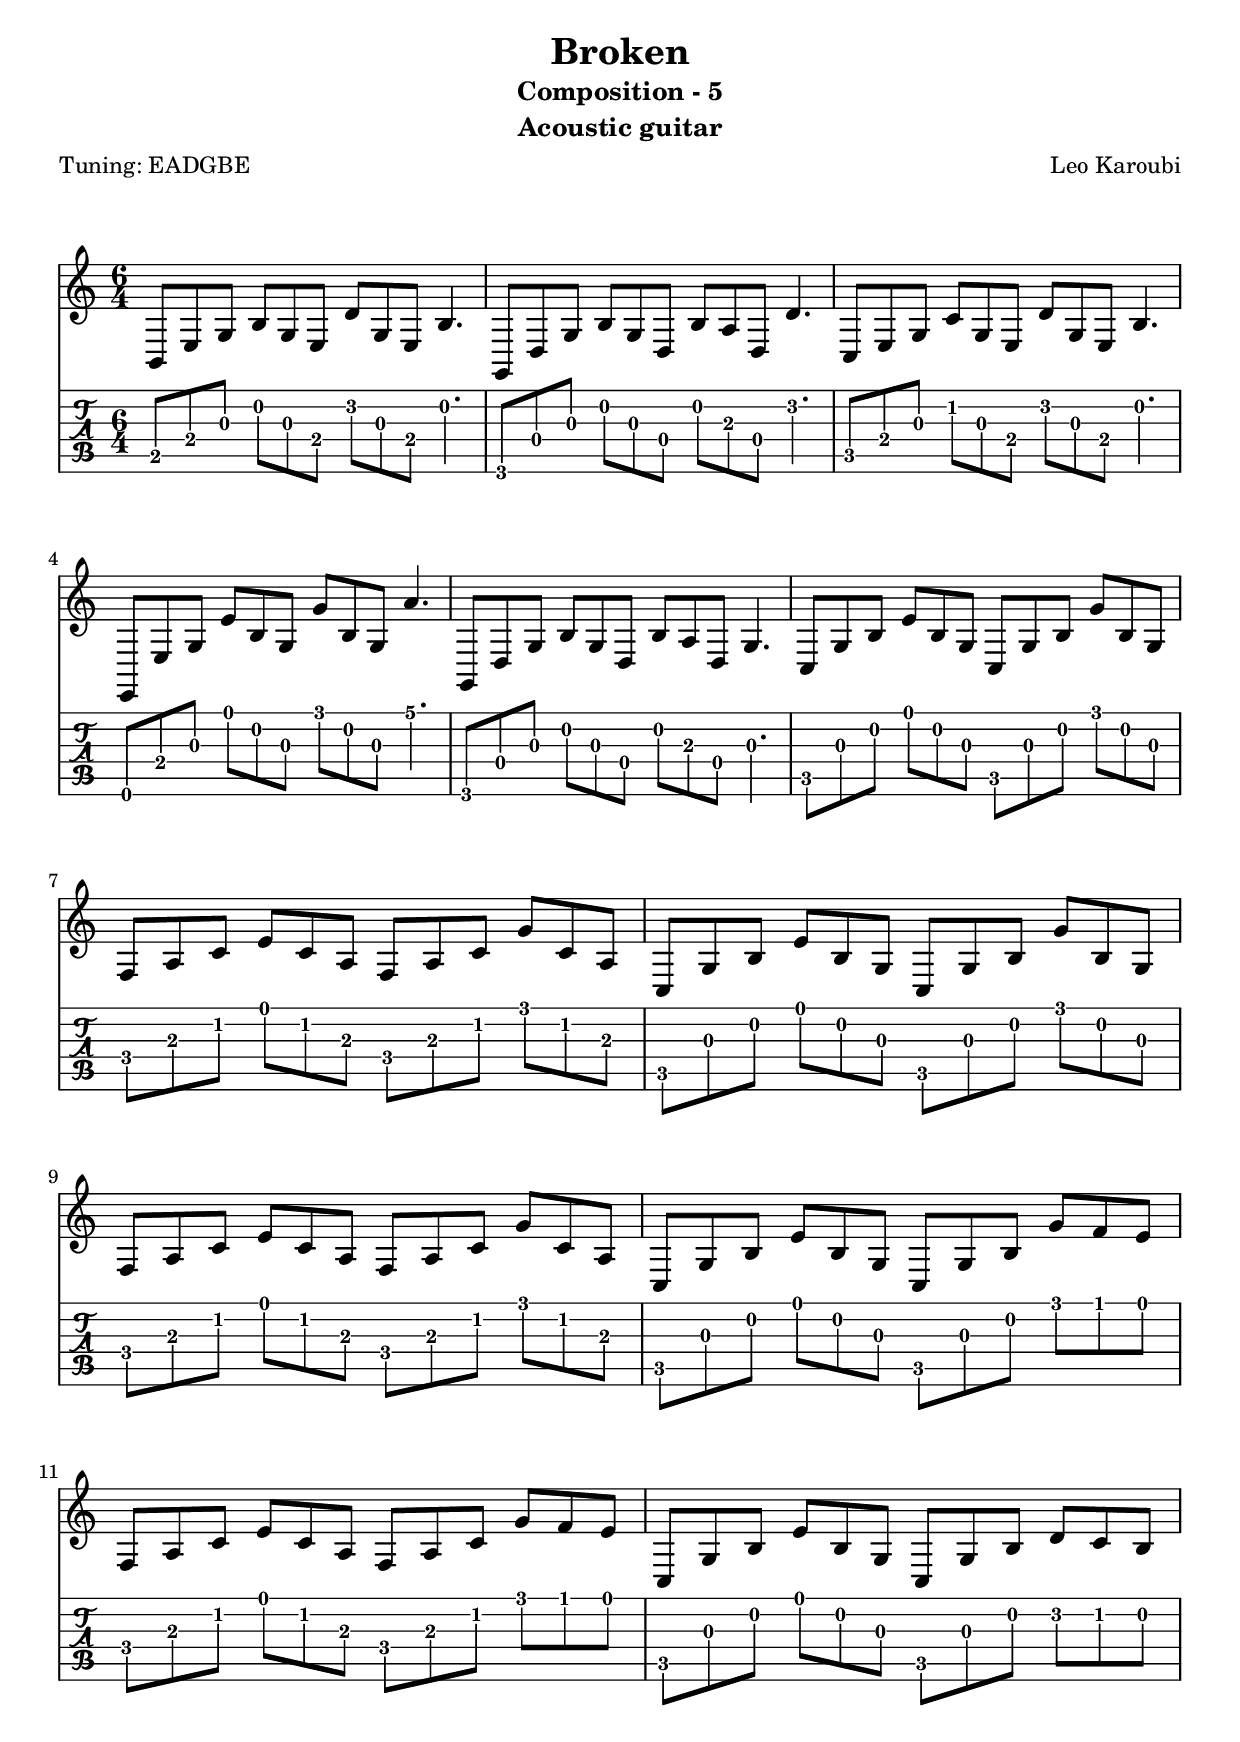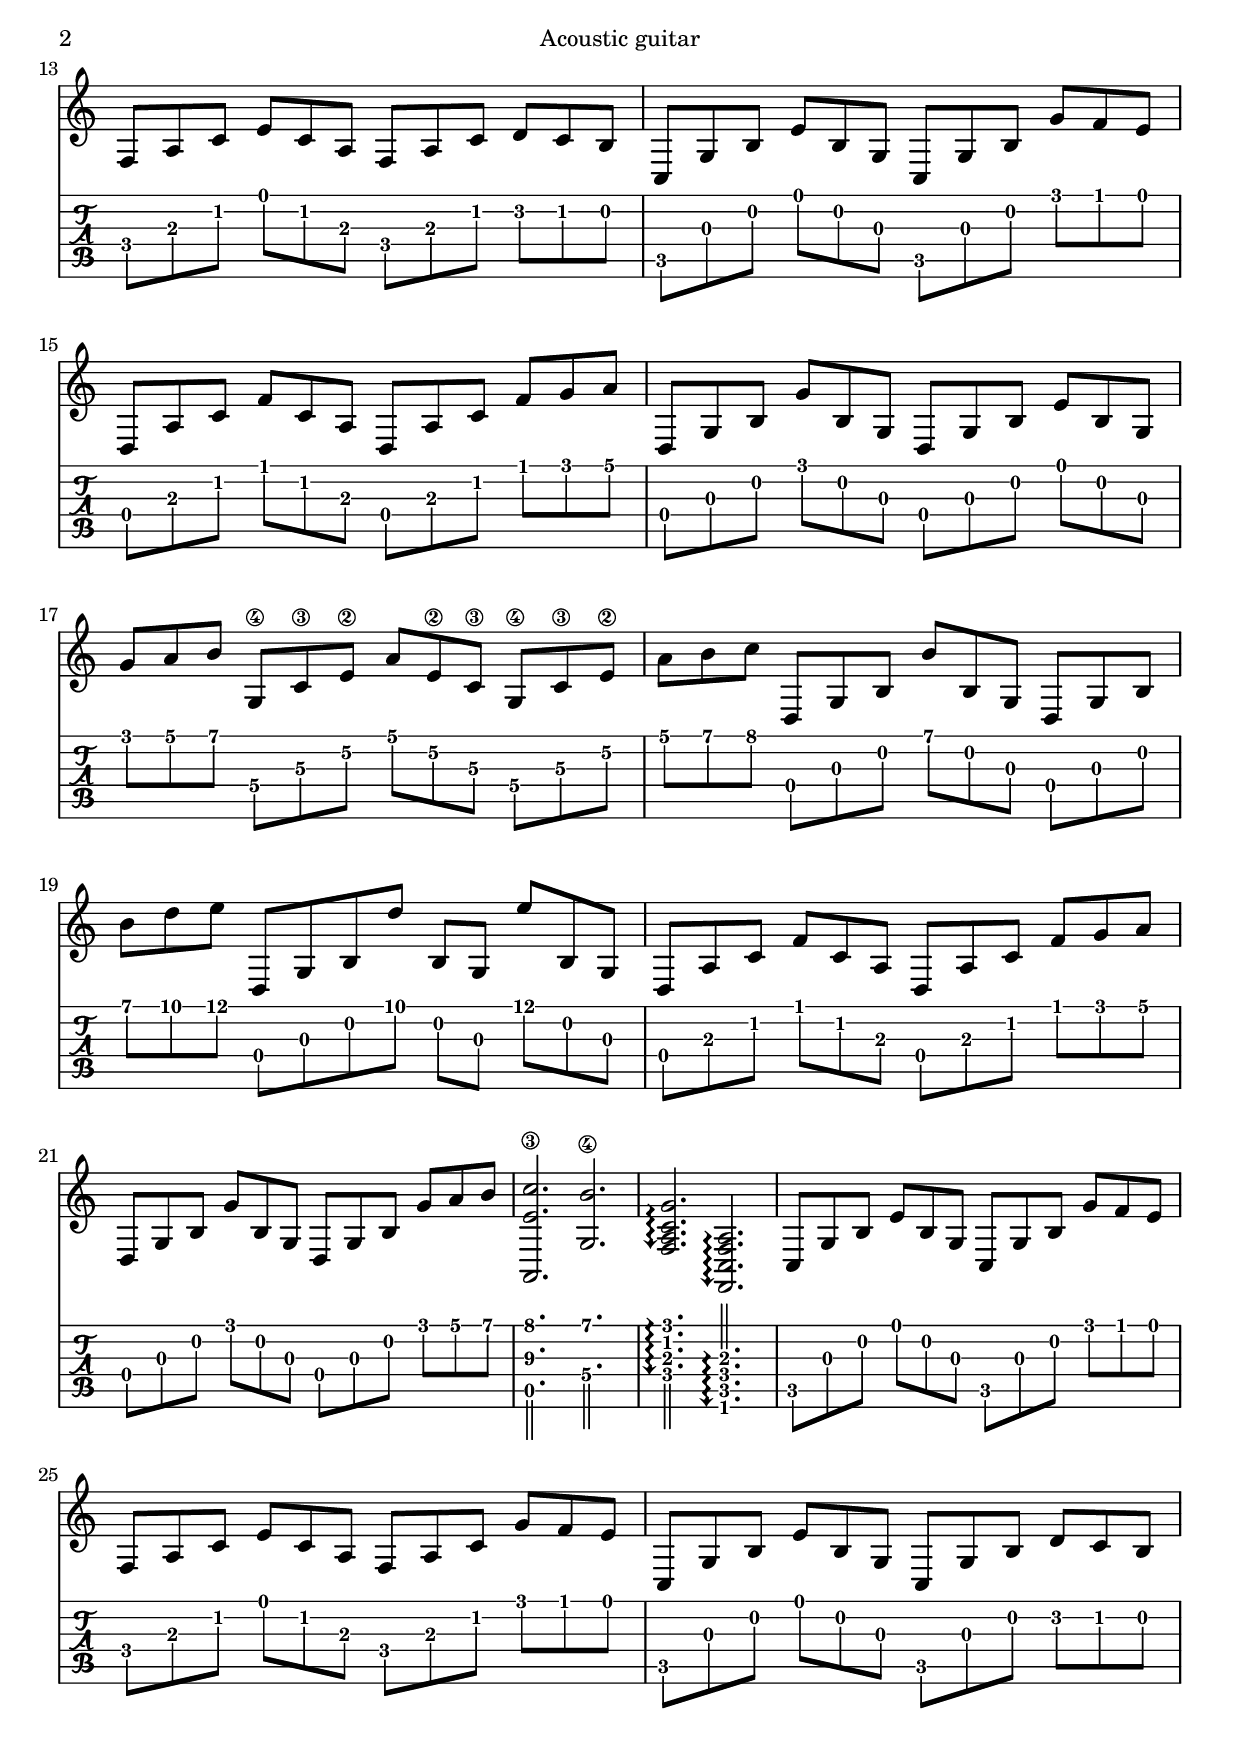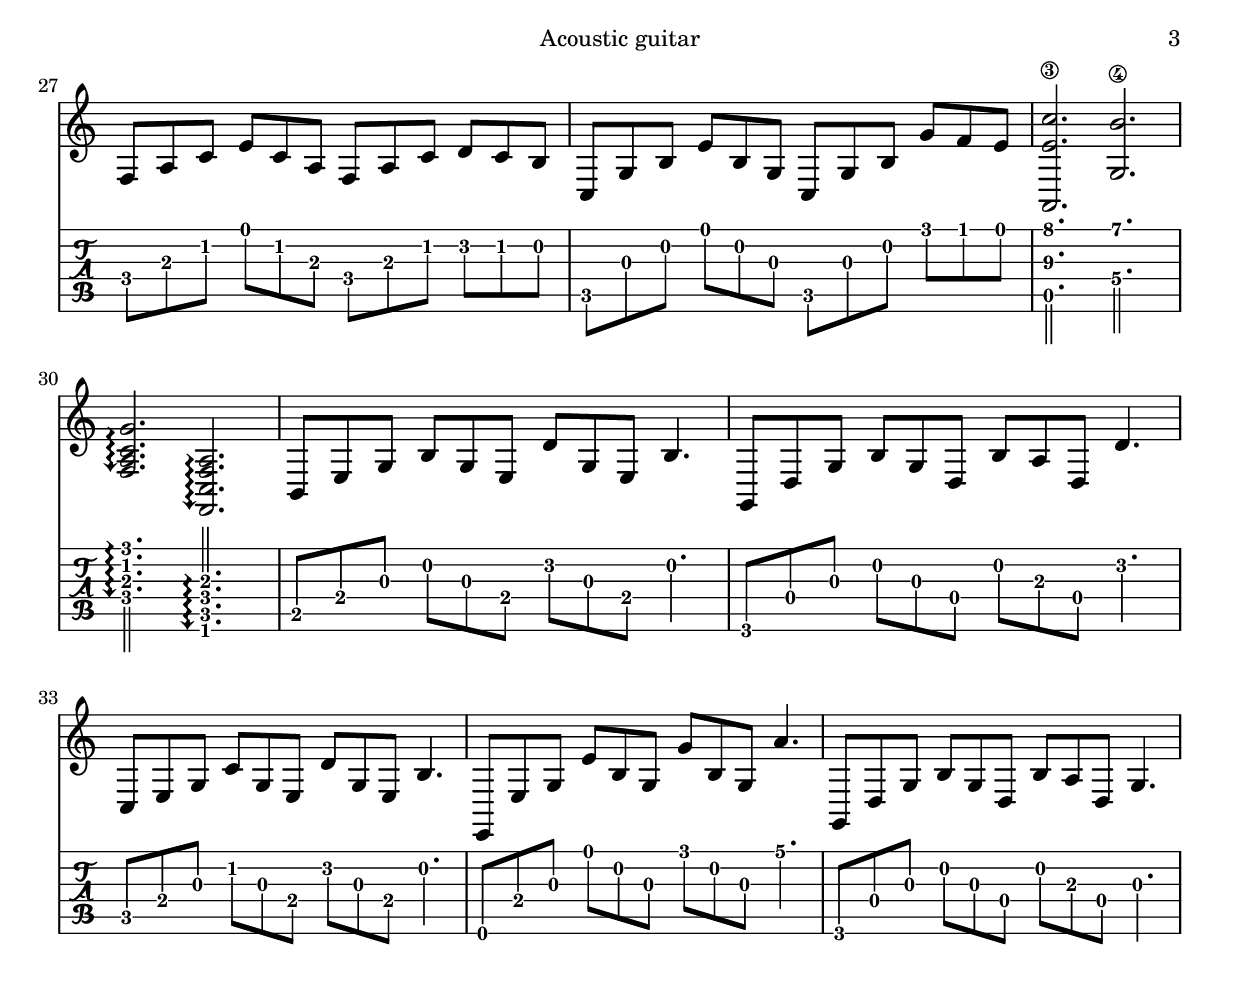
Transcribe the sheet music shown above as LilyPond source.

\version "2.22.1"
\include "english.ly"
\header {
  title = "Broken"
  subtitle = "Composition - 5"
  instrument = "Acoustic guitar"
  meter = "Tuning: EADGBE"
  arranger = "Leo Karoubi"
  % composer = "Leo Karoubi"
}

\layout { 
  indent = 0.0\cm 
  #(layout-set-staff-size 21)
  \context {
    \Score
    \override Glissando.thickness = #3
    \override Glissando.style = #'trill
    \override SpacingSpanner.common-shortest-duration = #(ly:make-moment 1/16)
  }
}

\markup { 
  \vspace #1
}

timeSign = 6/4
harmTwelveMarkup = -\markup { \center-align \abs-fontsize #8 { harm .12 }}
harmSevenMarkup = -\markup { \center-align \abs-fontsize #8 { harm .7 }}

rallentendo = -\markup { \abs-fontsize #10 { rallentendo }}

intro_first = {
  b,8[ e g] b8[ g e] d'[ g e] b4. |
  g,8[ d g] b8[ g d] b8[ a d] d'4. |
  c8[ e g]  c'8[ g e] d'8[ g e] b4. |
  e,8[ e g] e'8[ b g] g'8[ b g] a'4. |
  g,8[ d g] b8[ g d] b8[ a d] g4. |
}

intro_second = {
  c8[ g b] e'8[ b g] c8[ g b] g'8[ b g] |
  f8[ a c'] e'8[ c' a] f8[ a c'] g'8[ c' a] |
  c8[ g b] e'8[ b g] c8[ g b] g'8[ b g] |
  f8[ a c'] e'8[ c' a] f8[ a c'] g'8[ c' a] |
}

intro = {
  \intro_first
  \intro_second
}

chorus = {
  c8[ g b] e'8[ b g] c8[ g b] g'8[ f' e'] |
  f8[ a c'] e'8[ c' a] f8[ a c'] g'8[ f' e'] |
  c8[ g b] e'8[ b g] c8[ g b] d'8[ c' b] |
  f8[ a c'] e'8[ c' a] f8[ a c'] d'8[ c' b] |
  c8[ g b] e'8[ b g] c8[ g b] g'8[ f' e'] |
}

verse = {
  d8[ a c'] f'8[ c' a] d8[ a c'] f'8[ g' a'] |
  d8[ g b] g'[ b g] d8[ g b] e'[ b g] |
  g'8[ a' b'] g8\4[ c'\3 e'\2] a'8[ e'\2 c'\3]  g8\4[ c'\3 e'\2] |
  a'8[ b' c''] d8[ g b] b'8[ b g] d8[ g b] |
  b'8[ d'' e''] d8[ g b d''] b8[ g] e''8[ b g] | 
  d8[ a c'] f'8[ c' a] d8[ a c'] f'8[ g' a'] |
  d8[ g b] g'[ b g] d8[ g b] g'8[ a' b'] |
}

bridge = {
  <a, e'\3 c''>2. <b' g\4>2. |
  \arpeggioArrowDown<f a c' g'>2.\arpeggio \arpeggioArrowDown<f, c f a>2.\arpeggio |
}

outro = {
  \intro_first
}

full_part = {
    \intro
    \chorus
    \verse
    \bridge
    \chorus
    \bridge
    \outro
}

\score {
    <<
    \new Staff {
        \clef "G"
        \time \timeSign
        \full_part
    }
    \new TabStaff {
        \set TabStaff.minimumFret = #0
        \time \timeSign
        \tabFullNotation
        \full_part
    }
    >>
}
